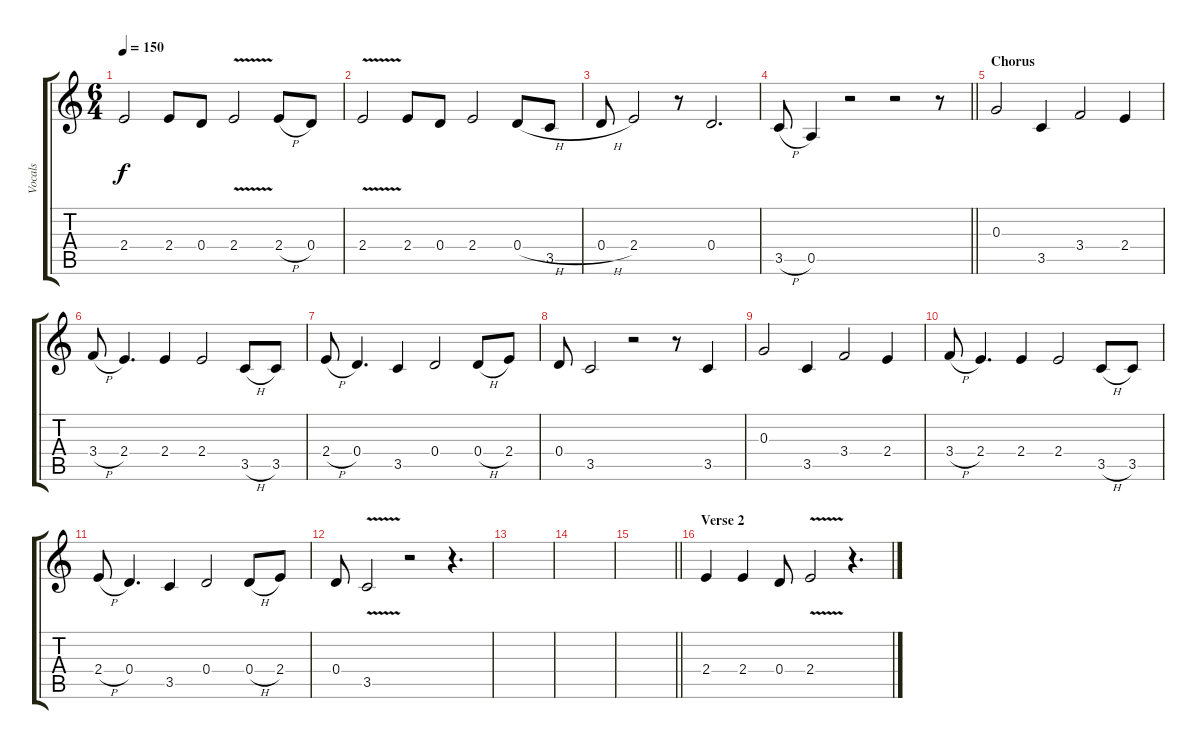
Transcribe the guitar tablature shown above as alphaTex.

\track ("Vocals" "Vocals") {instrument acousticguitarsteel}
\staff {score tabs}
\tuning (E4 B3 G3 D3 A2 E2) {hide}
\ts (6 4)
\tempo 150
\clef g2
\ks c
2.4.2{dy f} 2.4.8 0.4.8 2.4{v}.2 2.4{h}.8 0.4.8 |
2.4{v}.2 2.4.8 0.4.8 2.4.2 0.4{h}.8 3.5.8 |
0.4{h}.8 2.4.2 r.8 0.4.2{d} |
\barLineRight lightlight
3.5{h}.8 0.5.4 r.2 r.2 r.8 |
\section ("" "Chorus")
0.3.2 3.5.4 3.4.2 2.4.4 |
3.4{h}.8 2.4.4{d} 2.4.4 2.4.2 3.5{h}.8 3.5.8 |
2.4{h}.8 0.4.4{d} 3.5.4 0.4.2 0.4{h}.8 2.4.8 |
0.4.8 3.5.2 r.2 r.8 3.5.4 |
0.3.2 3.5.4 3.4.2 2.4.4 |
3.4{h}.8 2.4.4{d} 2.4.4 2.4.2 3.5{h}.8 3.5.8 |
2.4{h}.8 0.4.4{d} 3.5.4 0.4.2 0.4{h}.8 2.4.8 |
0.4.8 3.5{v}.2 r.2 r.4{d} |
|
|
\barLineRight lightlight
|
\section ("" "Verse 2")
2.4.4 2.4.4 0.4.8 2.4{v}.2 r.4{d}
